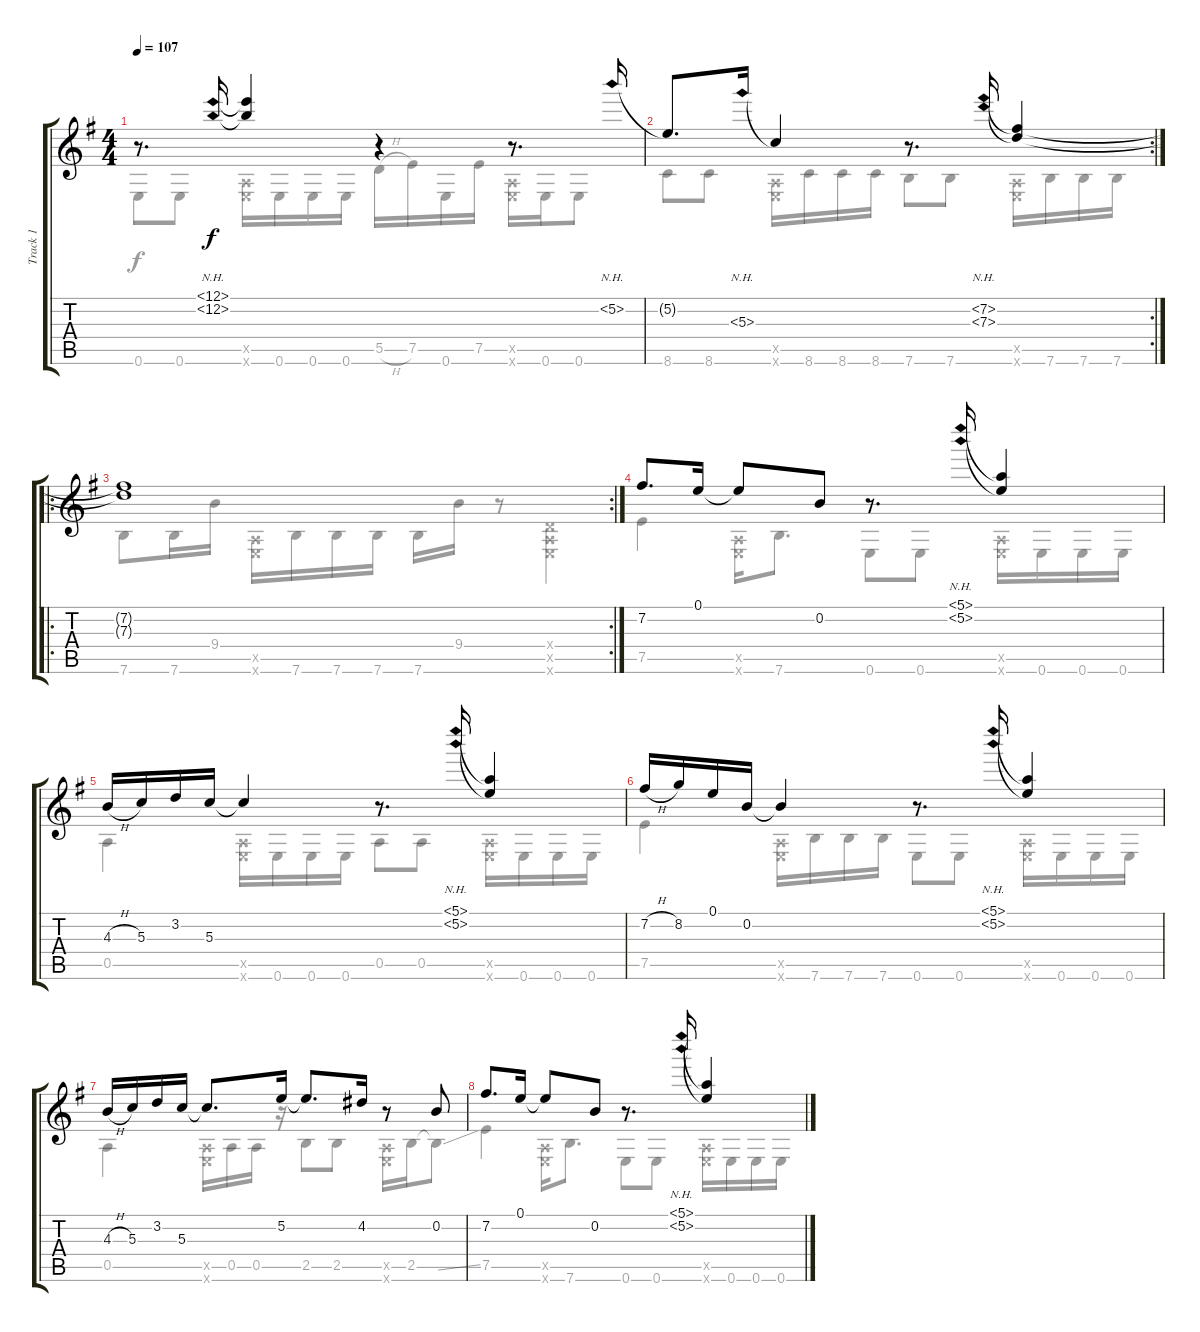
\track ("Track 1" "Track 1") {instrument acousticguitarsteel}
\staff {score tabs}
\tuning (E4 B3 G3 D3 A2 E2) {hide}
\voice
\ts (4 4)
\tempo 107
\clef g2
\ks eminor
r.8{d dy f} (12.1{nh} 12.2{nh}).16 (12.1{t} 12.2{t}).4 r.4 r.8{d} 5.2{nh}.16 |
\rc 2
5.2{t}.8{d} 5.3{nh}.16 5.3{t}.4 r.8{d} (7.2{nh} 7.3{nh}).16 (7.2{t} 7.3{t}).4 |
\ro
\rc 2
(7.2{t} 7.3{t}).1 |
7.2.8{d} 0.1.16 0.1{t}.8 0.2.8 r.8{d} (5.1{nh} 5.2{nh}).16 (5.1{t} 5.2{t}).4 |
4.3{h}.16 5.3.16 3.2.16 5.3.16 5.3{t}.4 r.8{d} (5.1{nh} 5.2{nh}).16 (5.1{t} 5.2{t}).4 |
7.2{h}.16 8.2.16 0.1.16 0.2.16 0.2{t}.4 r.8{d} (5.1{nh} 5.2{nh}).16 (5.1{t} 5.2{t}).4 |
4.3{h}.16 5.3.16 3.2.16 5.3.16 5.3{t}.8{d} 5.2.16 5.2{t}.8{d} 4.2.16 r.8 0.2.8 |
7.2.8{d} 0.1.16 0.1{t}.8 0.2.8 r.8{d} (5.1{nh} 5.2{nh}).16 (5.1{t} 5.2{t}).4
\voice
\clef g2
\ottava regular
\simile none
\ks eminor
0.6.8{dy f} 0.6.8 (0.5{x} 0.6{x}).16 0.6.16 0.6.16 0.6.16 5.5{h}.16 7.5.16 0.6.16 7.5.16 (0.5{x} 0.6{x}).16 0.6.16 0.6.8 |
8.6.8 8.6.8 (0.5{x} 0.6{x}).16 8.6.16 8.6.16 8.6.16 7.6.8 7.6.8 (0.5{x} 0.6{x}).16 7.6.16 7.6.16 7.6.16 |
7.6.8 7.6.16 9.4.16 (0.5{x} 0.6{x}).16 7.6.16 7.6.16 7.6.16 7.6.16 9.4.16 r.8 (0.4{x} 0.5{x} 0.6{x}).4 |
7.5.4 (0.5{x} 0.6{x}).16 7.6.8{d} 0.6.8 0.6.8 (0.5{x} 0.6{x}).16 0.6.16 0.6.16 0.6.16 |
0.5.4 (0.5{x} 0.6{x}).16 0.6.16 0.6.16 0.6.16 0.5.8 0.5.8 (0.5{x} 0.6{x}).16 0.6.16 0.6.16 0.6.16 |
7.5.4 (0.5{x} 0.6{x}).16 7.6.16 7.6.16 7.6.16 0.6.8 0.6.8 (0.5{x} 0.6{x}).16 0.6.16 0.6.16 0.6.16 |
0.5.4 (0.5{x} 0.6{x}).16 0.5.16 0.5.16 r.16 2.5.8 2.5.8 (0.5{x} 0.6{x}).16 2.5.16 2.5{ss t}.8 |
7.5.4 (0.5{x} 0.6{x}).16 7.6.8{d} 0.6.8 0.6.8 (0.5{x} 0.6{x}).16 0.6.16 0.6.16 0.6.16
